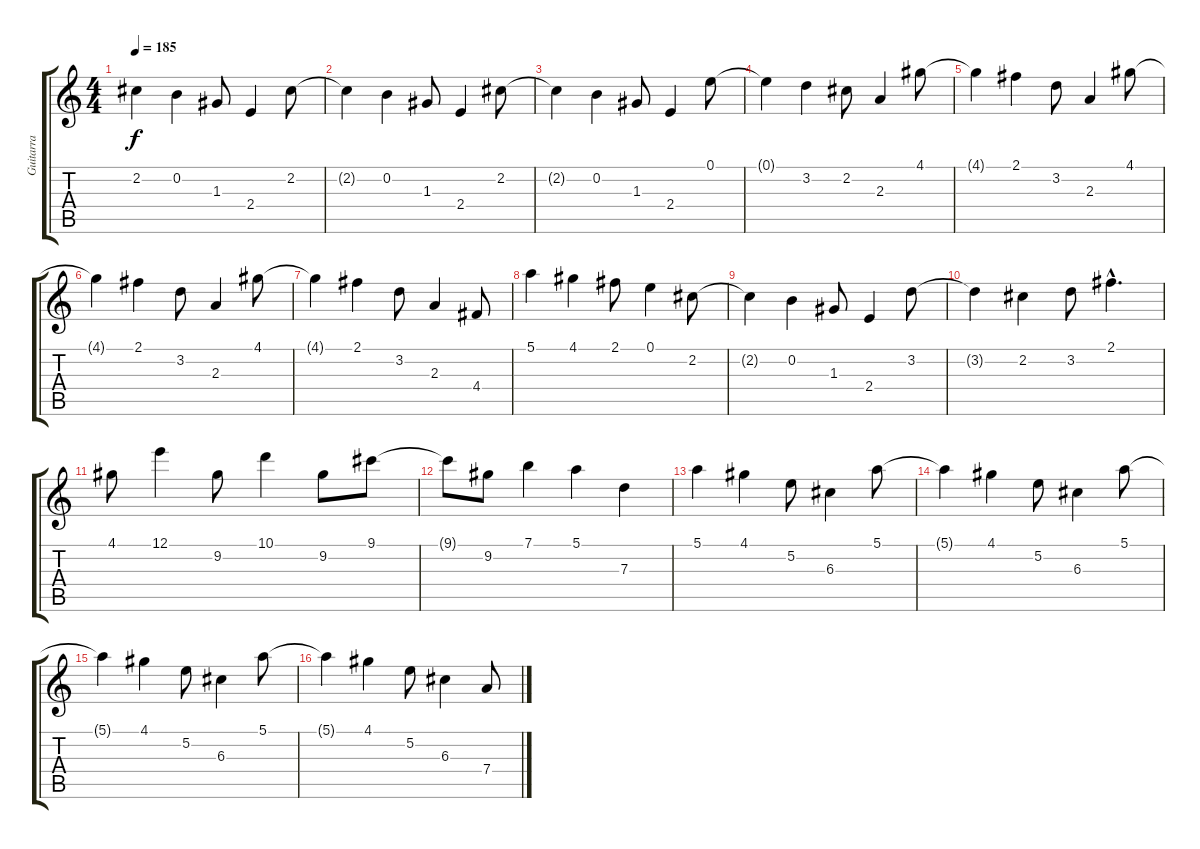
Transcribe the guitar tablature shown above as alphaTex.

\track ("Guitarra" "Guitarra") {instrument electricguitarjazz}
\staff {score tabs}
\tuning (E4 B3 G3 D3 A2 E2) {hide}
\ts (4 4)
\tempo 185
\clef g2
\ks c
2.2.4{dy f} 0.2.4 1.3.8 2.4.4 2.2.8 |
2.2{t}.4 0.2.4 1.3.8 2.4.4 2.2.8 |
2.2{t}.4 0.2.4 1.3.8 2.4.4 0.1.8 |
0.1{t}.4 3.2.4 2.2.8 2.3.4 4.1.8 |
4.1{t}.4 2.1.4 3.2.8 2.3.4 4.1.8 |
4.1{t}.4 2.1.4 3.2.8 2.3.4 4.1.8 |
4.1{t}.4 2.1.4 3.2.8 2.3.4 4.4.8 |
5.1.4 4.1.4 2.1.8 0.1.4 2.2.8 |
2.2{t}.4 0.2.4 1.3.8 2.4.4 3.2.8 |
3.2{t}.4 2.2.4 3.2.8 2.1{hac}.4{d} |
4.1.8 12.1.4 9.2.8 10.1.4 9.2.8 9.1.8 |
9.1{t}.8 9.2.8 7.1.4 5.1.4 7.3.4 |
5.1.4 4.1.4 5.2.8 6.3.4 5.1.8 |
5.1{t}.4 4.1.4 5.2.8 6.3.4 5.1.8 |
5.1{t}.4 4.1.4 5.2.8 6.3.4 5.1.8 |
5.1{t}.4 4.1.4 5.2.8 6.3.4 7.4.8
